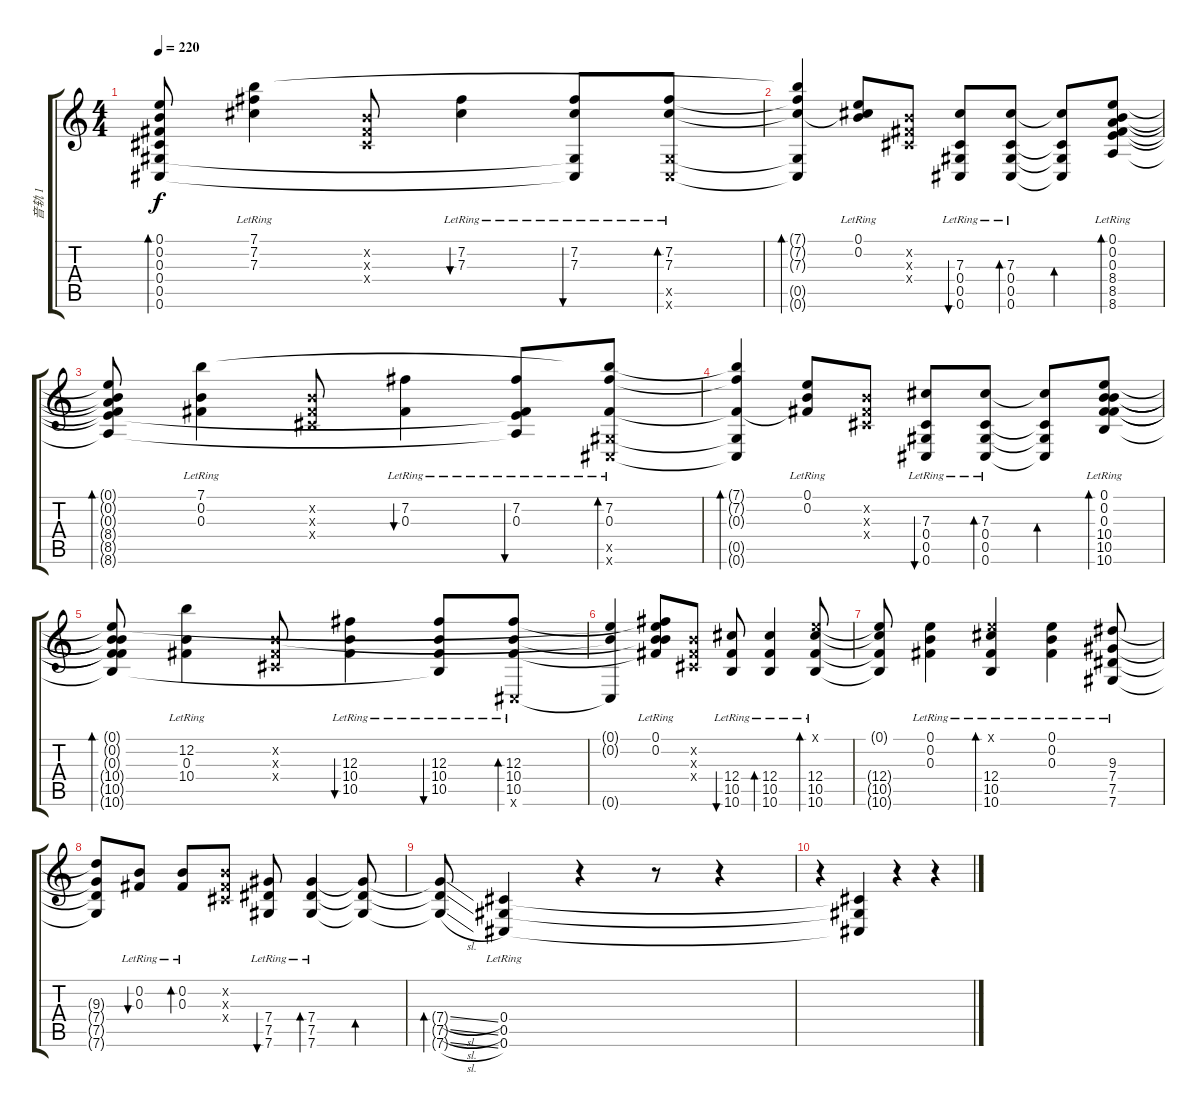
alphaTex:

\track ("音轨 1" "音轨 1") {instrument acousticguitarsteel}
\staff {score tabs}
\tuning (E4 B3 Gb3 Db3 Ab2 Db2) {hide}
\ts (4 4)
\tempo 220
\clef g2
\ks c
(0.1{t} 0.2{t} 0.3{t} 0.4{t} 0.5{t} 0.6{t}).8{bd 60 dy f} (7.1{lr} 7.2{lr} 7.3{lr}).4 (0.2{x} 0.3{x} 0.4{x}).8 (7.2{lr} 7.3{lr}).4{bu 60} (7.2{lr} 7.3{lr} 0.5{t} 0.6{t}).8{bu 60} (7.2{lr} 7.3{lr} 0.5{x} 0.6{x}).8{bd 60} |
(7.1{t} 7.2{t} 7.3{t} 0.5{t} 0.6{t}).4{bd 60} (0.1{lr} 0.2{lr} 7.3{t}).8 (0.2{x} 0.3{x} 0.4{x}).8 (7.3{lr} 0.4{lr} 0.5{lr} 0.6{lr}).8{bu 60} (7.3{lr} 0.4{lr} 0.5{lr} 0.6{lr}).8{bd 60} (7.3{t} 0.4{t} 0.5{t} 0.6{t}).8{bd 60} (0.1{lr} 0.2{lr} 0.3{lr} 8.4{lr} 8.5{lr} 8.6{lr}).8{bd 60} |
(0.1{t} 0.2{t} 0.3{t} 8.4{t} 8.5{t} 8.6{t}).8{bd 60} (7.1{lr} 0.2{lr} 0.3{lr}).4 (0.2{x} 0.3{x} 0.4{x}).8 (7.2{lr} 0.3{lr}).4{bu 60} (7.2{lr} 0.3{lr} 8.5{t} 8.6{t}).8{bu 60} (7.1{t} 7.2{lr} 0.3{lr} 0.5{x} 0.6{x}).8{bd 60} |
(7.1{t} 7.2{t} 0.3{t} 0.5{t} 0.6{t}).4{bd 60} (0.1{lr} 0.2{lr} 0.3{t}).8 (0.2{x} 0.3{x} 0.4{x}).8 (7.3{lr} 0.4{lr} 0.5{lr} 0.6{lr}).8{bu 60} (7.3{lr} 0.4{lr} 0.5{lr} 0.6{lr}).8{bd 60} (7.3{t} 0.4{t} 0.5{t} 0.6{t}).8{bd 60} (0.1{lr} 0.2{lr} 0.3{lr} 10.4{lr} 10.5{lr} 10.6{lr}).8{bd 60} |
(0.1{t} 0.2{t} 0.3{t} 10.4{t} 10.5{t} 10.6{t}).8{bd 60} (12.2{lr} 0.3{lr} 10.4{lr}).4 (0.2{x} 0.3{x} 0.4{x}).8 (12.3{lr} 10.4{lr} 10.5{lr}).4{bu 60} (12.3{lr} 10.4{lr} 10.5{lr} 10.6{t}).8{bu 60} (12.3{lr} 10.4{lr} 10.5{lr} 0.6{x}).8{bd 60} |
(0.1{t} 0.2{t} 0.6{t}).4 (0.1{lr} 0.2{lr} 12.3{t} 10.4{t} 10.5{t}).8 (0.2{x} 0.3{x} 0.4{x}).8 (12.4{lr} 10.5{lr} 10.6{lr}).8{bu 60} (12.4{lr} 10.5{lr} 10.6{lr}).4{bd 60} (0.1{x} 12.4{lr} 10.5{lr} 10.6{lr}).8{bd 60} |
(0.1{t} 12.4{t} 10.5{t} 10.6{t}).8 (0.1{lr} 0.2{lr} 0.3{lr}).4 (0.1{x} 12.4{lr} 10.5{lr} 10.6{lr}).4{bd 60} (0.1{lr} 0.2{lr} 0.3{lr}).4 (9.3{lr} 7.4{lr} 7.5{lr} 7.6{lr}).8 |
(9.3{t} 7.4{t} 7.5{t} 7.6{t}).8 (0.2{lr} 0.3{lr}).8{bu 60} (0.2{lr} 0.3{lr}).8{bd 60} (0.2{x} 0.3{x} 0.4{x}).8 (7.4{lr} 7.5{lr} 7.6{lr}).8{bu 60} (7.4{lr} 7.5{lr} 7.6{lr}).4{bd 60} (7.4{t} 7.5{t} 7.6{t}).8{bd 60} |
(7.4{sl t} 7.5{sl t} 7.6{sl t}).8{bd 60} (0.4{lr} 0.5{lr} 0.6{lr}).4 r.4 r.8 r.4 |
r.4 (0.4{t} 0.5{t} 0.6{t}).4 r.4 r.4
